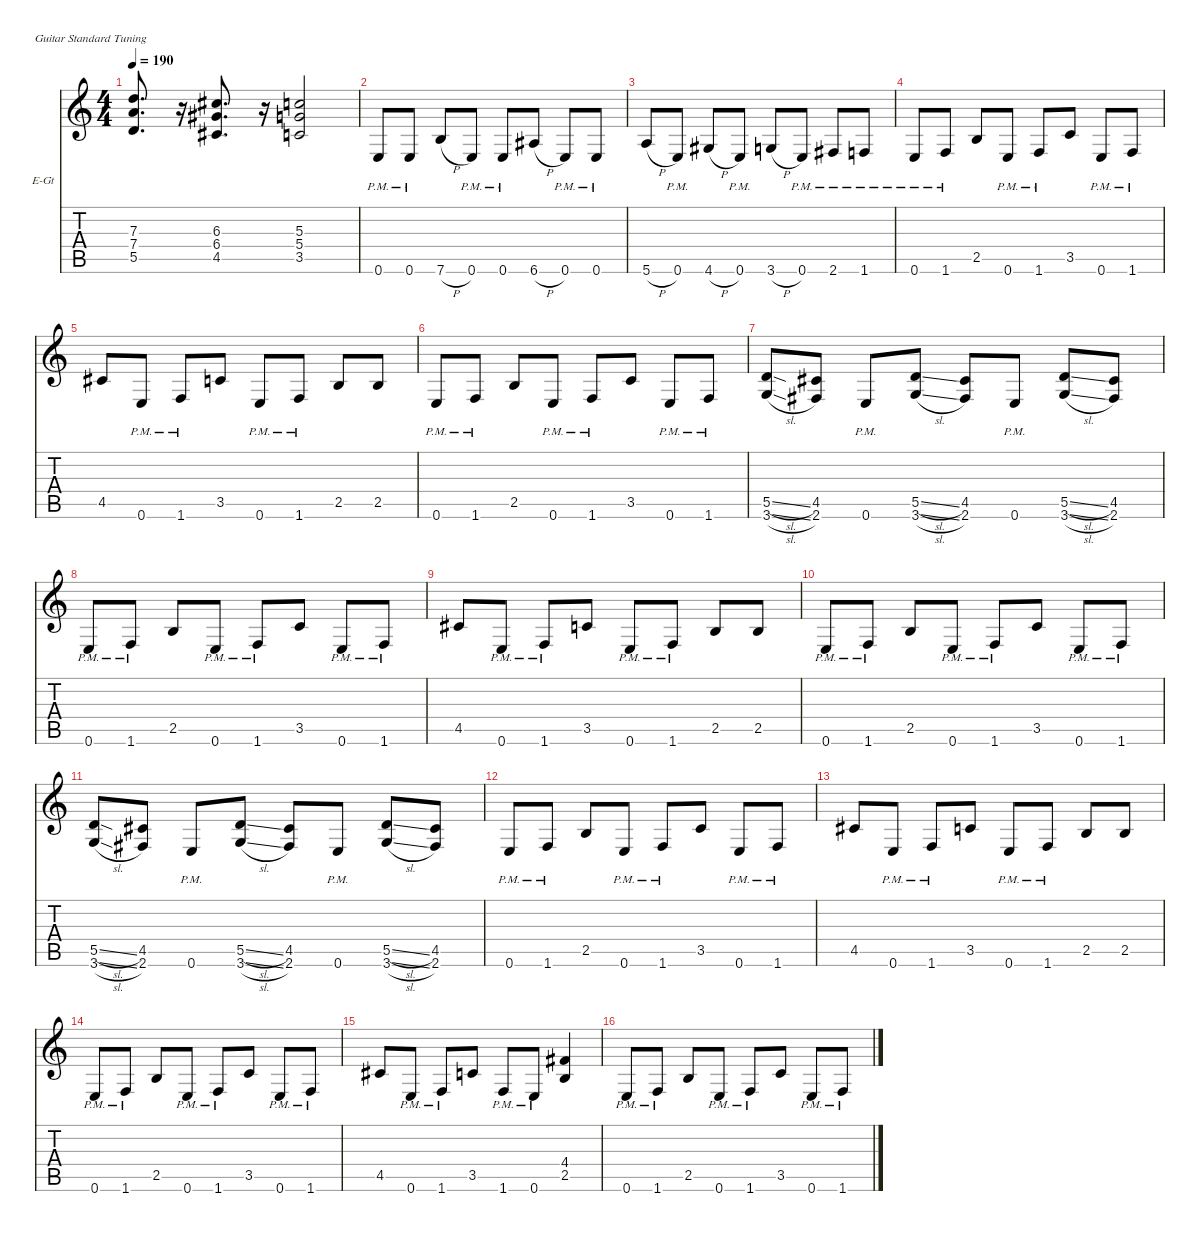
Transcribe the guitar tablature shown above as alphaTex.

\hideDynamics
\bracketExtendMode nobrackets
\firstSystemTrackNameOrientation horizontal
\otherSystemsTrackNameOrientation horizontal
\track ("James Hetfield" "E-Gt") {instrument distortionguitar}
\staff {score tabs}
\tuning (E4 B3 G3 D3 A2 E2)
\ts (4 4)
\tempo 190
\clef g2
\ks c
(7.3 7.4 5.5).8{d dy fff} r.16 (6.3{acc #} 6.4{acc #} 4.5{acc #}).8{d} r.16 (5.3 5.4 3.5).2 |
0.6{pm}.8 0.6{pm}.8 7.6{h}.8 0.6{pm}.8 0.6{pm}.8 6.6{h acc #}.8 0.6{pm}.8 0.6{pm}.8 |
5.6{h}.8 0.6{pm}.8 4.6{h acc #}.8 0.6{pm}.8 3.6{h}.8 0.6{pm}.8 2.6{pm acc #}.8 1.6{pm}.8 |
0.6{pm}.8 1.6{pm}.8 2.5.8 0.6{pm}.8 1.6{pm}.8 3.5.8 0.6{pm}.8 1.6{pm}.8 |
4.5{acc #}.8 0.6{pm}.8 1.6{pm}.8 3.5.8 0.6{pm}.8 1.6{pm}.8 2.5.8 2.5.8 |
0.6{pm}.8 1.6{pm}.8 2.5.8 0.6{pm}.8 1.6{pm}.8 3.5.8 0.6{pm}.8 1.6{pm}.8 |
(5.5{sl} 3.6{sl}).8 (4.5{acc #} 2.6{acc #}).8 0.6{pm}.8{dy f} (5.5{sl} 3.6{sl}).8{dy fff} (4.5{acc #} 2.6{acc #}).8 0.6{pm}.8{dy f} (5.5{sl} 3.6{sl}).8{dy fff} (4.5{acc #} 2.6{acc #}).8 |
0.6{pm}.8 1.6{pm}.8 2.5.8 0.6{pm}.8 1.6{pm}.8 3.5.8 0.6{pm}.8 1.6{pm}.8 |
4.5{acc #}.8 0.6{pm}.8 1.6{pm}.8 3.5.8 0.6{pm}.8 1.6{pm}.8 2.5.8 2.5.8 |
0.6{pm}.8 1.6{pm}.8 2.5.8 0.6{pm}.8 1.6{pm}.8 3.5.8 0.6{pm}.8 1.6{pm}.8 |
(5.5{sl} 3.6{sl}).8 (4.5{acc #} 2.6{acc #}).8 0.6{pm}.8{dy f} (5.5{sl} 3.6{sl}).8{dy fff} (4.5{acc #} 2.6{acc #}).8 0.6{pm}.8{dy f} (5.5{sl} 3.6{sl}).8{dy fff} (4.5{acc #} 2.6{acc #}).8 |
0.6{pm}.8 1.6{pm}.8 2.5.8 0.6{pm}.8 1.6{pm}.8 3.5.8 0.6{pm}.8 1.6{pm}.8 |
4.5{acc #}.8 0.6{pm}.8 1.6{pm}.8 3.5.8 0.6{pm}.8 1.6{pm}.8 2.5.8 2.5.8 |
0.6{pm}.8 1.6{pm}.8 2.5.8 0.6{pm}.8 1.6{pm}.8 3.5.8 0.6{pm}.8 1.6{pm}.8 |
4.5{acc #}.8 0.6{pm}.8 1.6{pm}.8 3.5.8 1.6{pm}.8 0.6{pm}.8 (4.4{acc #} 2.5).4 |
0.6{pm}.8 1.6{pm}.8 2.5.8 0.6{pm}.8 1.6{pm}.8 3.5.8 0.6{pm}.8 1.6{pm}.8
